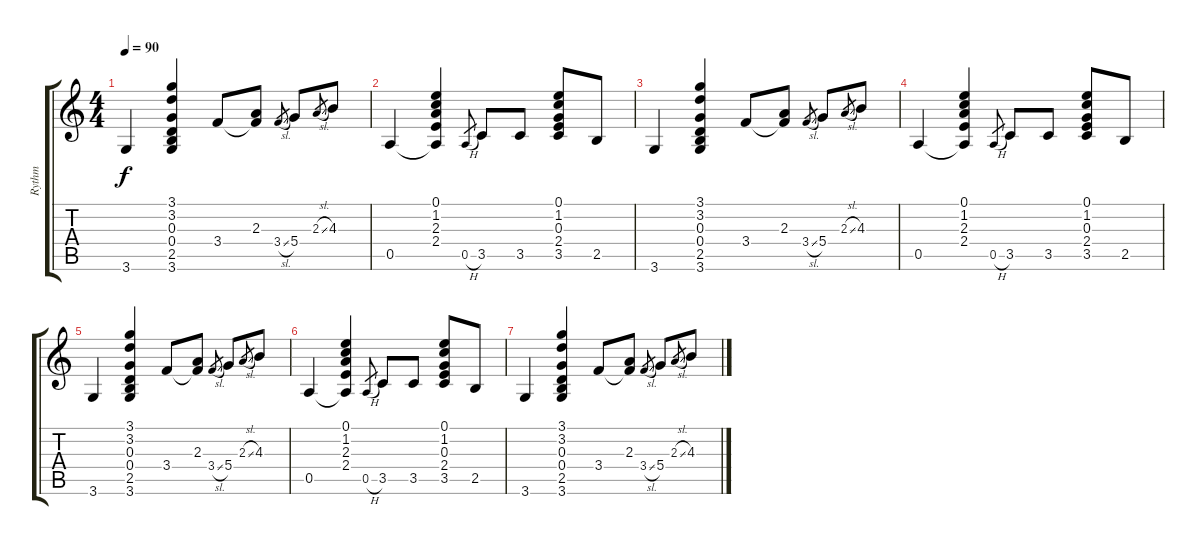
\track ("Rythm" "Rythm") {instrument electricguitarclean}
\staff {score tabs}
\tuning (E4 B3 G3 D3 A2 E2) {hide}
\ts (4 4)
\tempo 90
\clef g2
\ks c
3.6.4{dy f} (3.1 3.2 0.3 0.4 2.5 3.6).4 3.4.8 (2.3 3.4{t}).8 3.4{sl}.8{gr} 5.4.8 2.3{sl}.8{gr} 4.3.8 |
0.5.4 (0.1 1.2 2.3 2.4 0.5{t}).4 0.5{h}.8{gr} 3.5.8 3.5.8 (0.1 1.2 0.3 2.4 3.5).8 2.5.8 |
3.6.4 (3.1 3.2 0.3 0.4 2.5 3.6).4 3.4.8 (2.3 3.4{t}).8 3.4{sl}.8{gr} 5.4.8 2.3{sl}.8{gr} 4.3.8 |
0.5.4 (0.1 1.2 2.3 2.4 0.5{t}).4 0.5{h}.8{gr} 3.5.8 3.5.8 (0.1 1.2 0.3 2.4 3.5).8 2.5.8 |
3.6.4 (3.1 3.2 0.3 0.4 2.5 3.6).4 3.4.8 (2.3 3.4{t}).8 3.4{sl}.8{gr} 5.4.8 2.3{sl}.8{gr} 4.3.8 |
0.5.4 (0.1 1.2 2.3 2.4 0.5{t}).4 0.5{h}.8{gr} 3.5.8 3.5.8 (0.1 1.2 0.3 2.4 3.5).8 2.5.8 |
3.6.4 (3.1 3.2 0.3 0.4 2.5 3.6).4 3.4.8 (2.3 3.4{t}).8 3.4{sl}.8{gr} 5.4.8 2.3{sl}.8{gr} 4.3.8
